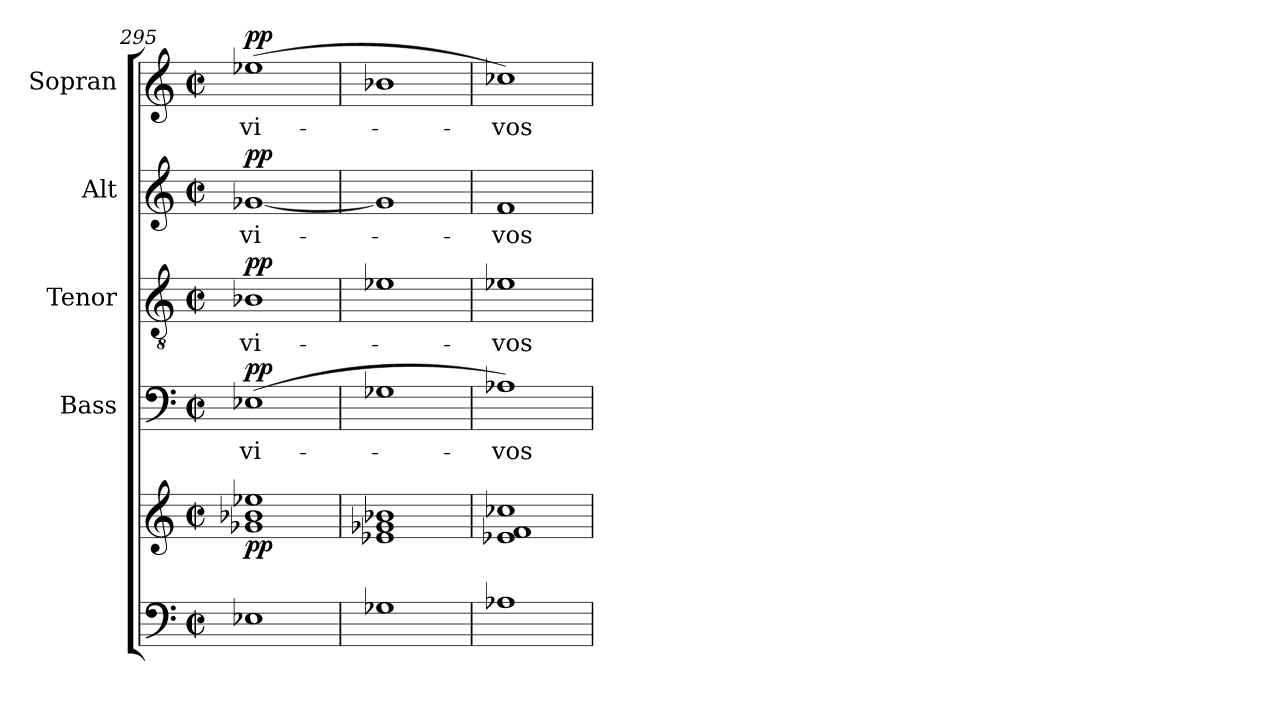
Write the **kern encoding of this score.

**kern	**kern	**dynam	**kern	**text	**dynam	**kern	**text	**dynam	**kern	**text	**dynam	**kern	**text	**dynam
*part5	*part5	*part5	*part4	*part4	*part4	*part3	*part3	*part3	*part2	*part2	*part2	*part1	*part1	*part1
*staff6	*staff5	*staff5/6	*staff4	*staff4	*staff4	*staff3	*staff3	*staff3	*staff2	*staff2	*staff2	*staff1	*staff1	*staff1
*	*	*	*I"Bass	*	*	*I"Tenor	*	*	*I"Alt	*	*	*I"Sopran	*	*
*	*	*	*I'B.	*	*	*I'T.	*	*	*I'A.	*	*	*I'S.	*	*
*clefF4	*clefG2	*	*clefF4	*	*	*clefGv2	*	*	*clefG2	*	*	*clefG2	*	*
*k[]	*k[]	*	*k[]	*	*	*k[]	*	*	*k[]	*	*	*k[]	*	*
*C:	*C:	*	*C:	*	*	*C:	*	*	*C:	*	*	*C:	*	*
*M2/2	*M2/2	*	*M2/2	*	*	*M2/2	*	*	*M2/2	*	*	*M2/2	*	*
*met(c|)	*met(c|)	*	*met(c|)	*	*	*met(c|)	*	*	*met(c|)	*	*	*met(c|)	*	*
=295	=295	=295	=295	=295	=295	=295	=295	=295	=295	=295	=295	=295	=295	=295
!	!	!LO:DY:b	!	!LO:LY:b	!LO:DY:a	!	!LO:LY:b	!LO:DY:a	!	!LO:LY:b	!LO:DY:a	!	!LO:LY:b	!LO:DY:a
1E-X	1g-X 1b-X 1ee-X	pp	(>1E-X	vi-	pp	1B-X	vi-	pp	[1g-X	vi-	pp	(>1ee-X	vi-	pp
=296	=296	=296	=296	=296	=296	=296	=296	=296	=296	=296	=296	=296	=296	=296
1G-X	1e-X 1g-X 1b-X	.	1G-X	.	.	1e-X	.	.	1g-]	.	.	1b-X	.	.
=297	=297	=297	=297	=297	=297	=297	=297	=297	=297	=297	=297	=297	=297	=297
!	!	!	!	!LO:LY:b	!	!	!LO:LY:b	!	!	!LO:LY:b	!	!	!LO:LY:b	!
1A-X	1e-X 1f 1cc-X	.	1A-X)	-vos	.	1e-X	-vos	.	1f	-vos	.	1cc-X)	-vos	.
=	=	=	=	=	=	=	=	=	=	=	=	=	=	=
*-	*-	*-	*-	*-	*-	*-	*-	*-	*-	*-	*-	*-	*-	*-
